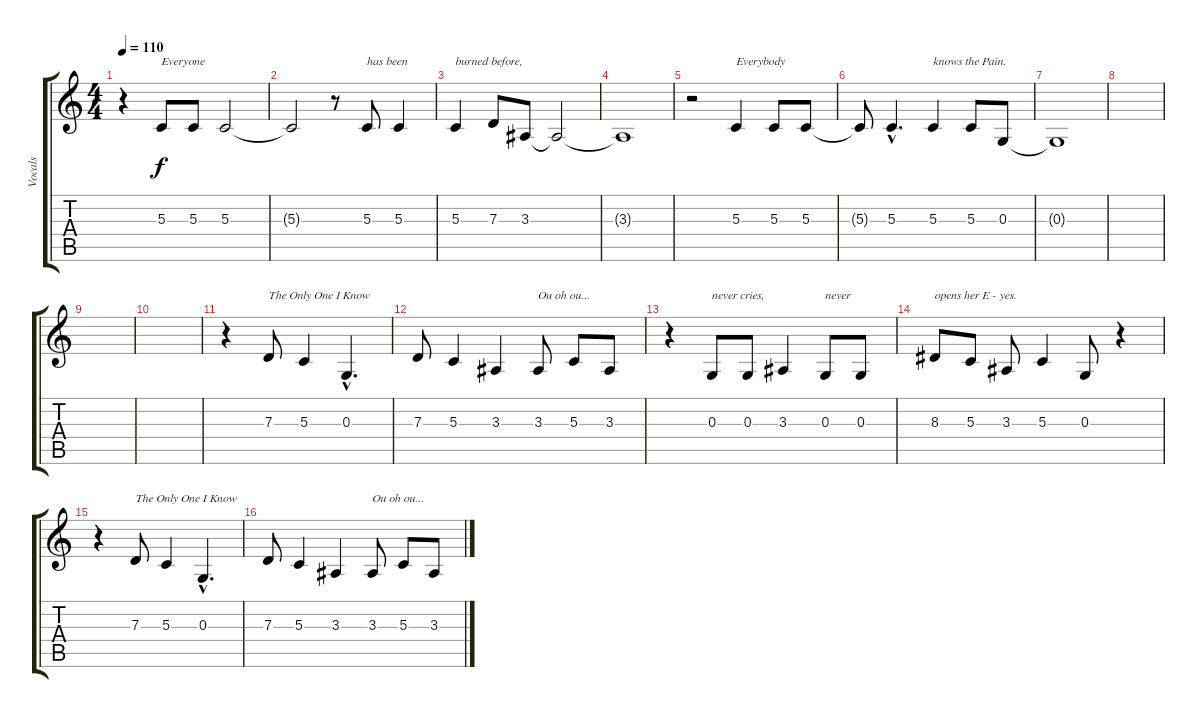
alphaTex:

\track ("Vocals" "Vocals") {instrument lead6voice}
\staff {score tabs}
\tuning (E4 B3 G3 D3 A2 E2) {hide}
\ts (4 4)
\tempo 110
\clef g2
\ks c
r.4{dy f} 5.3.8{txt "Everyone"} 5.3.8 5.3.2 |
5.3{t}.2 r.8 5.3.8{txt "has been"} 5.3.4 |
5.3.4{txt "burned before,"} 7.3.8 3.3.8 3.3{t}.2 |
3.3{t}.1 |
r.2 5.3.4{txt "Everybody"} 5.3.8 5.3.8 |
5.3{t}.8 5.3{hac}.4{d} 5.3.4{txt "knows the Pain."} 5.3.8 0.3.8 |
0.3{t}.1 |
|
|
|
r.4 7.3.8{txt "The Only One I Know"} 5.3.4 0.3{hac}.4{d} |
7.3.8 5.3.4 3.3.4 3.3.8{txt "Ou oh ou..."} 5.3.8 3.3.8 |
r.4 0.3.8{txt "never cries,"} 0.3.8 3.3.4 0.3.8{txt "never"} 0.3.8 |
8.3.8{txt "opens her E - yes."} 5.3.8 3.3.8 5.3.4 0.3.8 r.4 |
r.4 7.3.8{txt "The Only One I Know"} 5.3.4 0.3{hac}.4{d} |
7.3.8 5.3.4 3.3.4 3.3.8{txt "Ou oh ou..."} 5.3.8 3.3.8
